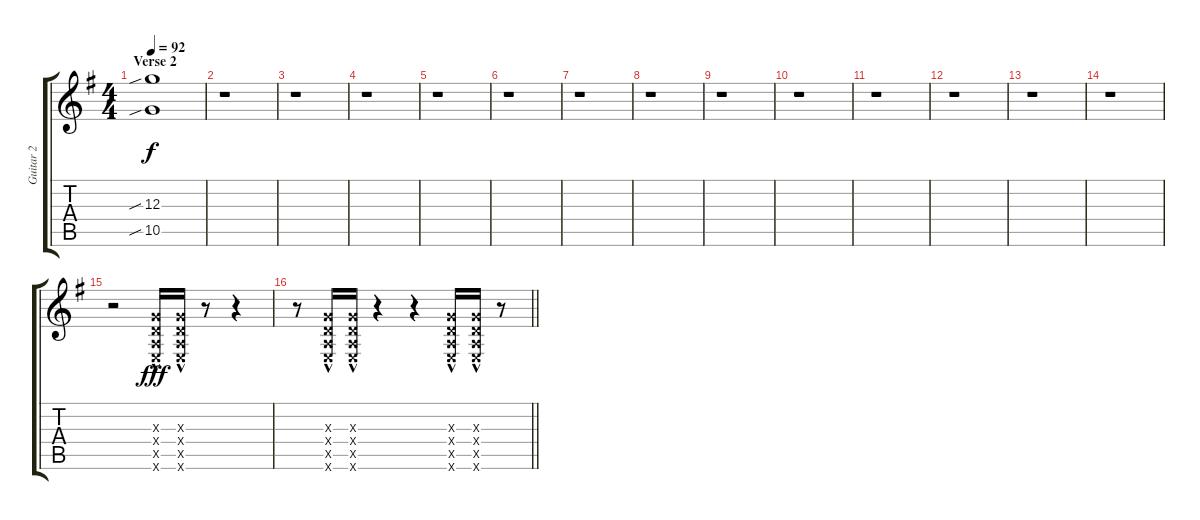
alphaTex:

\track ("Guitar 2" "Guitar 2") {instrument distortionguitar}
\staff {score tabs}
\tuning (E4 B3 G3 D3 A2 E2) {hide}
\ts (4 4)
\section ("" "Verse 2")
\tempo 92
\clef g2
\ks g
(12.3{sib} 10.5{sib}).1{dy f} |
r.1 |
r.1 |
r.1 |
r.1 |
r.1 |
r.1 |
r.1 |
r.1 |
r.1 |
r.1 |
r.1 |
r.1 |
r.1 |
r.2 (0.3{hac x} 0.4{hac x} 0.5{hac x} 0.6{hac x}).16{dy fff} (0.3{hac x} 0.4{hac x} 0.5{hac x} 0.6{hac x}).16 r.8 r.4 |
\barLineRight lightlight
r.8 (0.3{hac x} 0.4{hac x} 0.5{hac x} 0.6{hac x}).16 (0.3{hac x} 0.4{hac x} 0.5{hac x} 0.6{hac x}).16 r.4 r.4 (0.3{hac x} 0.4{hac x} 0.5{hac x} 0.6{hac x}).16 (0.3{hac x} 0.4{hac x} 0.5{hac x} 0.6{hac x}).16 r.8
